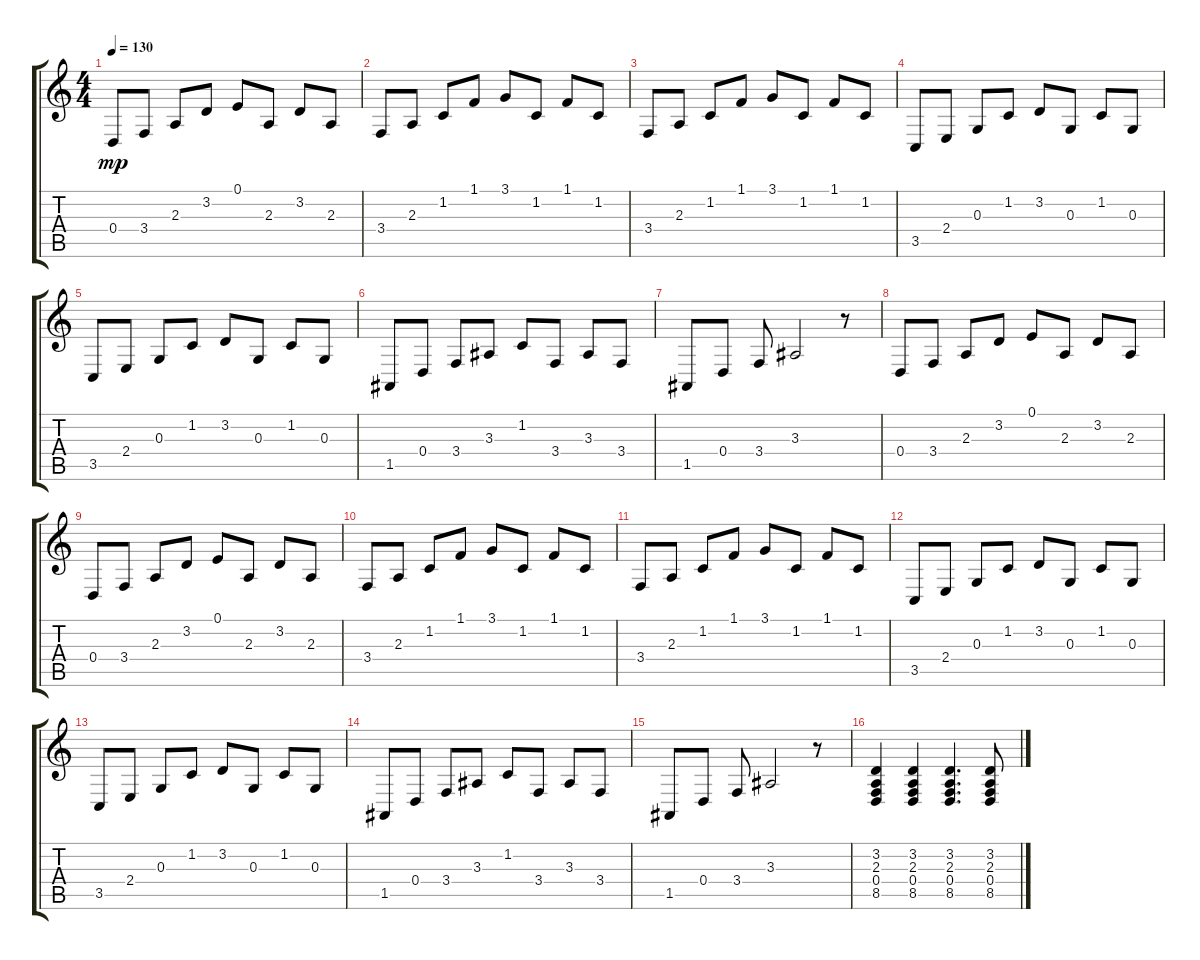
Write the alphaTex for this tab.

\track "" {instrument acousticgrandpiano}
\staff {score tabs}
\tuning (E4 B3 G3 D3 A2 E2) {hide}
\ts (4 4)
\tempo 130
\clef g2
\ks c
0.4.8{dy mp} 3.4.8 2.3.8 3.2.8 0.1.8 2.3.8 3.2.8 2.3.8 |
3.4.8 2.3.8 1.2.8 1.1.8 3.1.8 1.2.8 1.1.8 1.2.8 |
3.4.8 2.3.8 1.2.8 1.1.8 3.1.8 1.2.8 1.1.8 1.2.8 |
3.5.8 2.4.8 0.3.8 1.2.8 3.2.8 0.3.8 1.2.8 0.3.8 |
3.5.8 2.4.8 0.3.8 1.2.8 3.2.8 0.3.8 1.2.8 0.3.8 |
1.5.8 0.4.8 3.4.8 3.3.8 1.2.8 3.4.8 3.3.8 3.4.8 |
1.5.8 0.4.8 3.4.8 3.3.2 r.8 |
0.4.8 3.4.8 2.3.8 3.2.8 0.1.8 2.3.8 3.2.8 2.3.8 |
0.4.8 3.4.8 2.3.8 3.2.8 0.1.8 2.3.8 3.2.8 2.3.8 |
3.4.8 2.3.8 1.2.8 1.1.8 3.1.8 1.2.8 1.1.8 1.2.8 |
3.4.8 2.3.8 1.2.8 1.1.8 3.1.8 1.2.8 1.1.8 1.2.8 |
3.5.8 2.4.8 0.3.8 1.2.8 3.2.8 0.3.8 1.2.8 0.3.8 |
3.5.8 2.4.8 0.3.8 1.2.8 3.2.8 0.3.8 1.2.8 0.3.8 |
1.5.8 0.4.8 3.4.8 3.3.8 1.2.8 3.4.8 3.3.8 3.4.8 |
1.5.8 0.4.8 3.4.8 3.3.2 r.8 |
(3.2 2.3 0.4 8.5).4 (3.2 2.3 0.4 8.5).4 (3.2 2.3 0.4 8.5).4{d} (3.2 2.3 0.4 8.5).8
